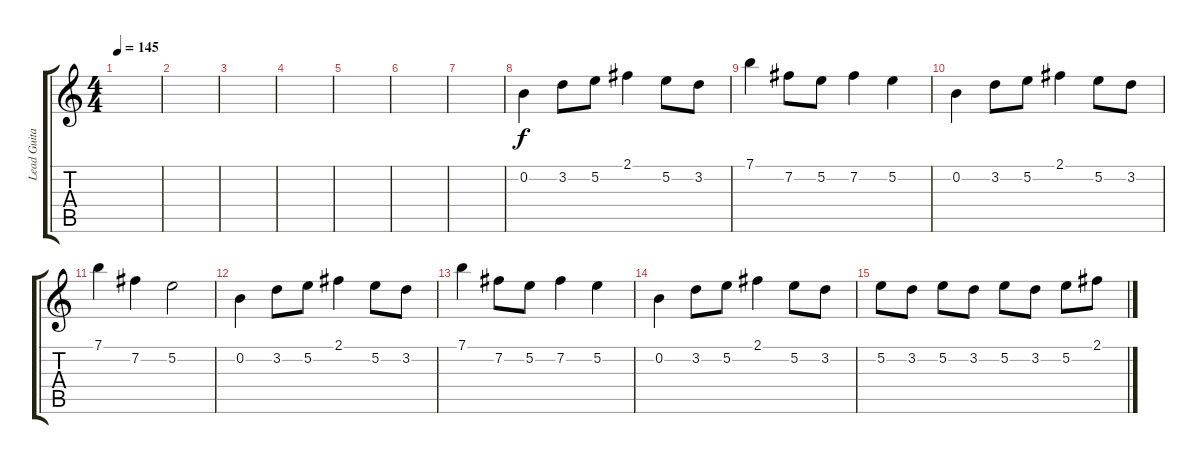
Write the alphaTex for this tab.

\track ("Lead Guitar (Other)" "Lead Guita") {instrument distortionguitar}
\staff {score tabs}
\tuning (E4 B3 G3 D3 A2 E2) {hide}
\ts (4 4)
\tempo 145
\clef g2
\ks c
|
|
|
|
|
|
|
0.2.4 3.2.8 5.2.8 2.1.4 5.2.8 3.2.8 |
7.1.4 7.2.8 5.2.8 7.2.4 5.2.4 |
0.2.4 3.2.8 5.2.8 2.1.4 5.2.8 3.2.8 |
7.1.4 7.2.4 5.2.2 |
0.2.4 3.2.8 5.2.8 2.1.4 5.2.8 3.2.8 |
7.1.4 7.2.8 5.2.8 7.2.4 5.2.4 |
0.2.4 3.2.8 5.2.8 2.1.4 5.2.8 3.2.8 |
5.2.8 3.2.8 5.2.8 3.2.8 5.2.8 3.2.8 5.2.8 2.1.8
